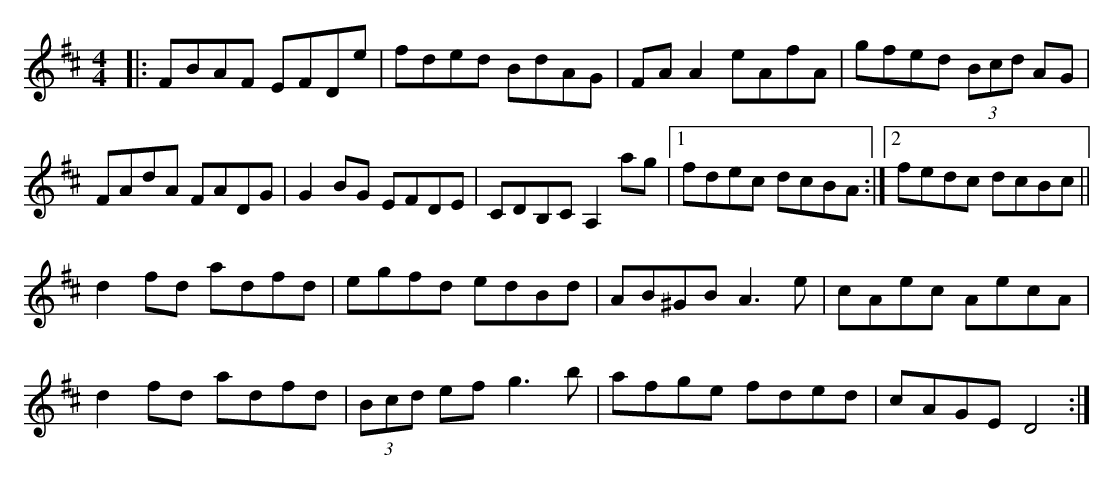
X:1
M:4/4
K:D
|:FBAF EFDe|fded BdAG|FAA2 eAfA|gfed (3Bcd AG|
FAdA FADG|G2BG EFDE|CDB,C A,2ag|1 fdec dcBA:|2 fedc dcBc||
d2fd adfd|egfd edBd|AB^GB A3e|cAec AecA|
d2fd adfd|(3Bcd ef g3b|afge fded|cAGE D4:|
